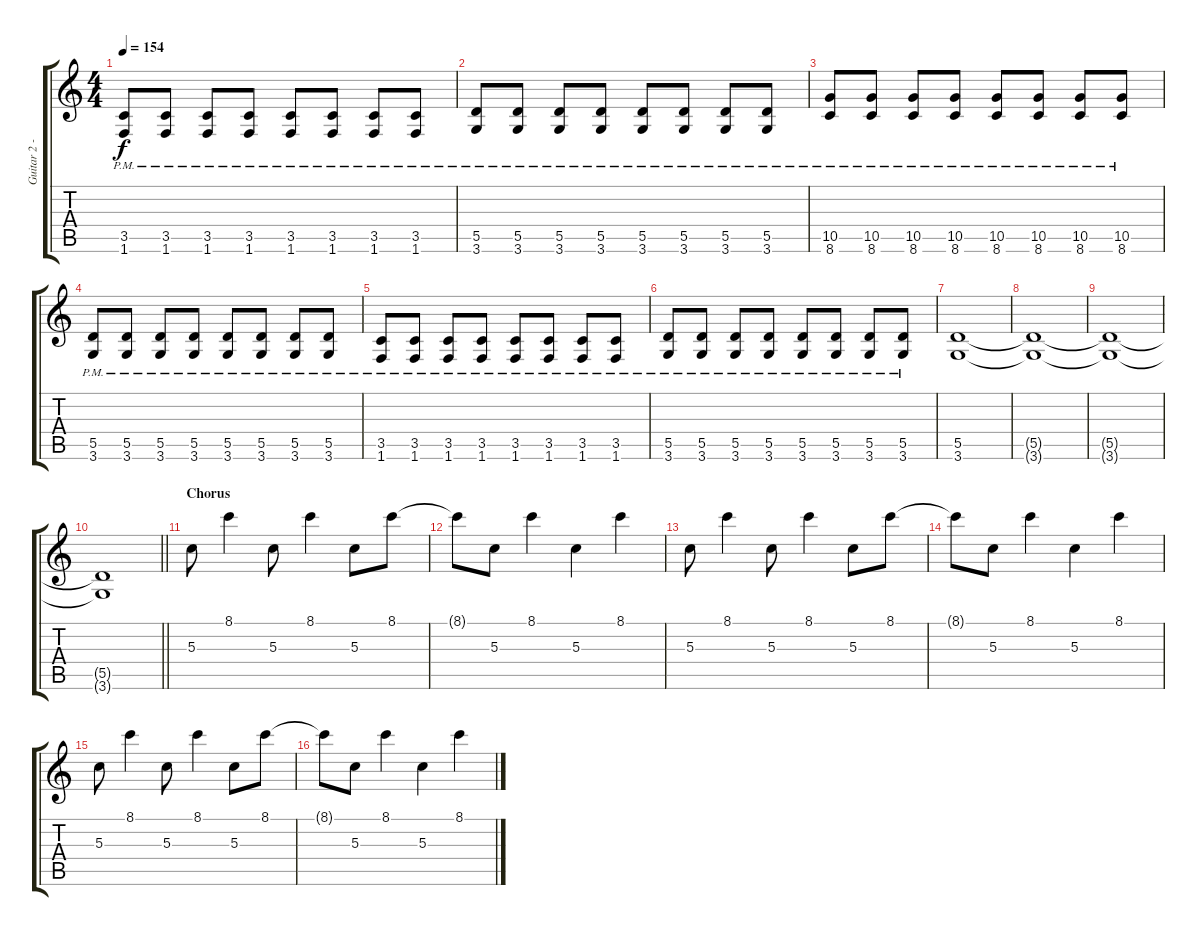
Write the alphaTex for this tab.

\track ("Guitar 2 - Tom " "Guitar 2 -") {instrument distortionguitar}
\staff {score tabs}
\tuning (E4 B3 G3 D3 A2 E2) {hide}
\ts (4 4)
\tempo 154
\clef g2
\ks c
(3.5 1.6{pm}).8{dy f} (3.5 1.6{pm}).8 (3.5 1.6{pm}).8 (3.5 1.6{pm}).8 (3.5 1.6{pm}).8 (3.5 1.6{pm}).8 (3.5 1.6{pm}).8 (3.5 1.6{pm}).8 |
(5.5 3.6{pm}).8 (5.5 3.6{pm}).8 (5.5 3.6{pm}).8 (5.5 3.6{pm}).8 (5.5 3.6{pm}).8 (5.5 3.6{pm}).8 (5.5 3.6{pm}).8 (5.5 3.6{pm}).8 |
(10.5 8.6{pm}).8 (10.5 8.6{pm}).8 (10.5 8.6{pm}).8 (10.5 8.6{pm}).8 (10.5 8.6{pm}).8 (10.5 8.6{pm}).8 (10.5 8.6{pm}).8 (10.5 8.6{pm}).8 |
(5.5 3.6{pm}).8 (5.5 3.6{pm}).8 (5.5 3.6{pm}).8 (5.5 3.6{pm}).8 (5.5 3.6{pm}).8 (5.5 3.6{pm}).8 (5.5 3.6{pm}).8 (5.5 3.6{pm}).8 |
(3.5 1.6{pm}).8 (3.5 1.6{pm}).8 (3.5 1.6{pm}).8 (3.5 1.6{pm}).8 (3.5 1.6{pm}).8 (3.5 1.6{pm}).8 (3.5 1.6{pm}).8 (3.5 1.6{pm}).8 |
(5.5 3.6{pm}).8 (5.5 3.6{pm}).8 (5.5 3.6{pm}).8 (5.5 3.6{pm}).8 (5.5 3.6{pm}).8 (5.5 3.6{pm}).8 (5.5 3.6{pm}).8 (5.5 3.6{pm}).8 |
(5.5 3.6).1 |
(5.5{t} 3.6{t}).1 |
(5.5{t} 3.6{t}).1 |
\barLineRight lightlight
(5.5{t} 3.6{t}).1 |
\section ("" "Chorus ")
5.3.8{volume 16 instrument overdrivenguitar} 8.1.4 5.3.8 8.1.4 5.3.8 8.1.8 |
8.1{t}.8 5.3.8 8.1.4 5.3.4 8.1.4 |
5.3.8 8.1.4 5.3.8 8.1.4 5.3.8 8.1.8 |
8.1{t}.8 5.3.8 8.1.4 5.3.4 8.1.4 |
5.3.8 8.1.4 5.3.8 8.1.4 5.3.8 8.1.8 |
8.1{t}.8 5.3.8 8.1.4 5.3.4 8.1.4
